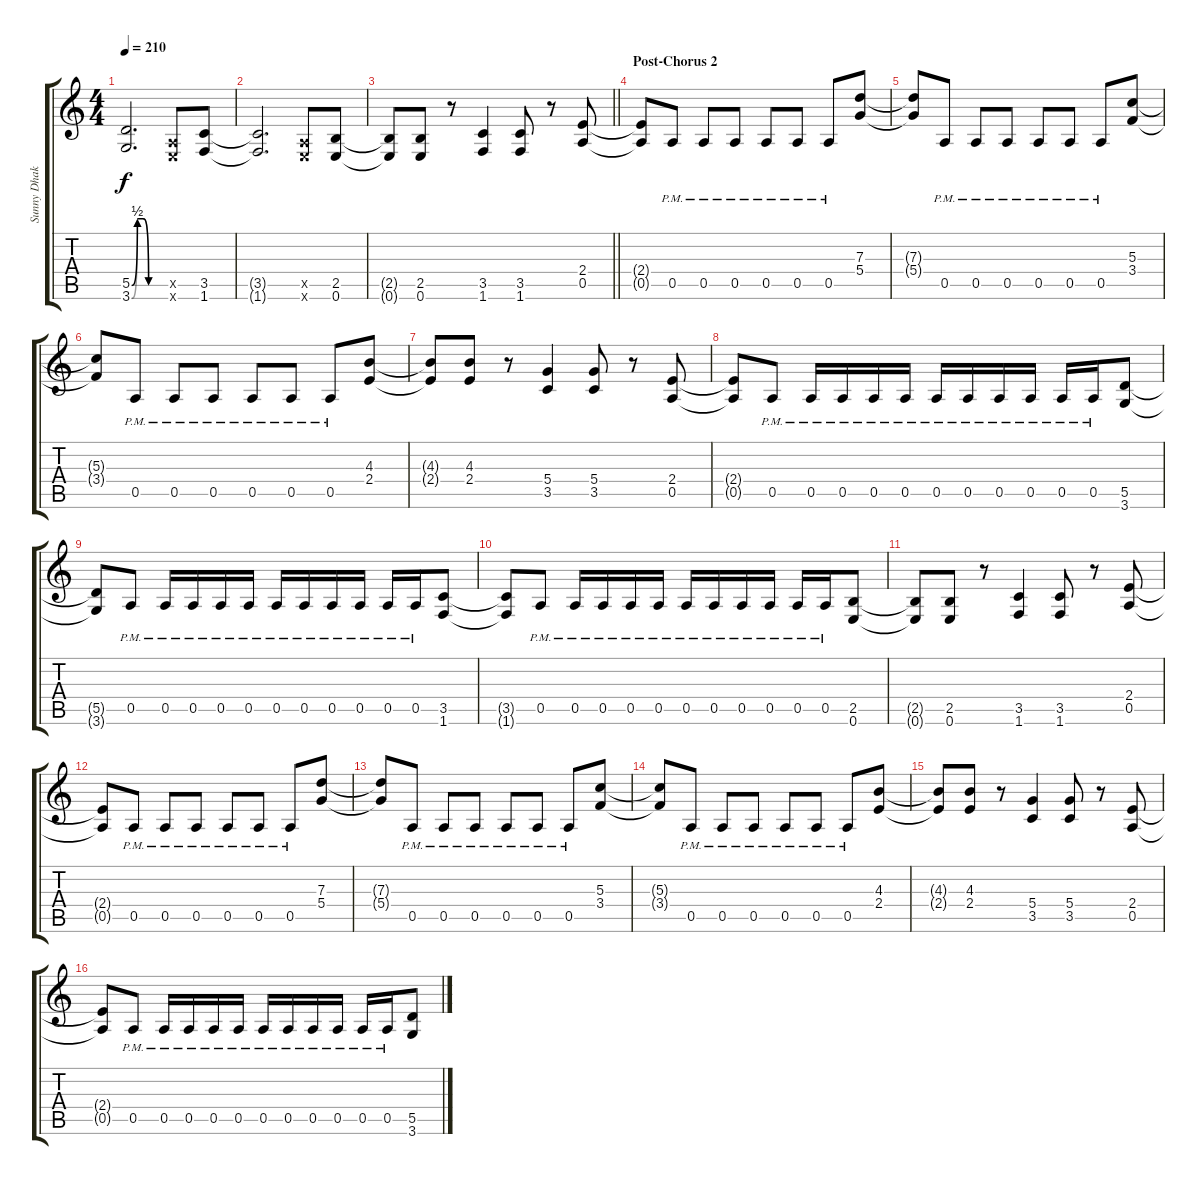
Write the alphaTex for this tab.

\track ("Sunny Dhak" "Sunny Dhak") {instrument distortionguitar}
\staff {score tabs}
\tuning (E4 B3 G3 D3 A2 E2) {hide}
\ts (4 4)
\tempo 210
\clef g2
\ks c
(5.5{be (custom 0 0 10 2 20 2 30 0 60 0) t} 3.6{be (custom 0 0 10 2 20 2 30 0 60 0) t}).2{d dy f} (0.5{x} 0.6{x}).8 (3.5 1.6).8 |
(3.5{t} 1.6{t}).2{d} (0.5{x} 0.6{x}).8 (2.5 0.6).8 |
\barLineRight lightlight
(2.5{t} 0.6{t}).8 (2.5 0.6).8 r.8 (3.5 1.6).4 (3.5 1.6).8 r.8 (2.4 0.5).8 |
\section ("" "Post-Chorus 2")
(2.4{t} 0.5{t}).8 0.5{pm}.8 0.5{pm}.8 0.5{pm}.8 0.5{pm}.8 0.5{pm}.8 0.5{pm}.8 (7.3 5.4).8 |
(7.3{t} 5.4{t}).8 0.5{pm}.8 0.5{pm}.8 0.5{pm}.8 0.5{pm}.8 0.5{pm}.8 0.5{pm}.8 (5.3 3.4).8 |
(5.3{t} 3.4{t}).8 0.5{pm}.8 0.5{pm}.8 0.5{pm}.8 0.5{pm}.8 0.5{pm}.8 0.5{pm}.8 (4.3 2.4).8 |
(4.3{t} 2.4{t}).8 (4.3 2.4).8 r.8 (5.4 3.5).4 (5.4 3.5).8 r.8 (2.4 0.5).8 |
(2.4{t} 0.5{t}).8 0.5{pm}.8 0.5{pm}.16 0.5{pm}.16 0.5{pm}.16 0.5{pm}.16 0.5{pm}.16 0.5{pm}.16 0.5{pm}.16 0.5{pm}.16 0.5{pm}.16 0.5{pm}.16 (5.5 3.6).8 |
(5.5{t} 3.6{t}).8 0.5{pm}.8 0.5{pm}.16 0.5{pm}.16 0.5{pm}.16 0.5{pm}.16 0.5{pm}.16 0.5{pm}.16 0.5{pm}.16 0.5{pm}.16 0.5{pm}.16 0.5{pm}.16 (3.5 1.6).8 |
(3.5{t} 1.6{t}).8 0.5{pm}.8 0.5{pm}.16 0.5{pm}.16 0.5{pm}.16 0.5{pm}.16 0.5{pm}.16 0.5{pm}.16 0.5{pm}.16 0.5{pm}.16 0.5{pm}.16 0.5{pm}.16 (2.5 0.6).8 |
(2.5{t} 0.6{t}).8 (2.5 0.6).8 r.8 (3.5 1.6).4 (3.5 1.6).8 r.8 (2.4 0.5).8 |
(2.4{t} 0.5{t}).8 0.5{pm}.8 0.5{pm}.8 0.5{pm}.8 0.5{pm}.8 0.5{pm}.8 0.5{pm}.8 (7.3 5.4).8 |
(7.3{t} 5.4{t}).8 0.5{pm}.8 0.5{pm}.8 0.5{pm}.8 0.5{pm}.8 0.5{pm}.8 0.5{pm}.8 (5.3 3.4).8 |
(5.3{t} 3.4{t}).8 0.5{pm}.8 0.5{pm}.8 0.5{pm}.8 0.5{pm}.8 0.5{pm}.8 0.5{pm}.8 (4.3 2.4).8 |
(4.3{t} 2.4{t}).8 (4.3 2.4).8 r.8 (5.4 3.5).4 (5.4 3.5).8 r.8 (2.4 0.5).8 |
(2.4{t} 0.5{t}).8 0.5{pm}.8 0.5{pm}.16 0.5{pm}.16 0.5{pm}.16 0.5{pm}.16 0.5{pm}.16 0.5{pm}.16 0.5{pm}.16 0.5{pm}.16 0.5{pm}.16 0.5{pm}.16 (5.5 3.6).8
